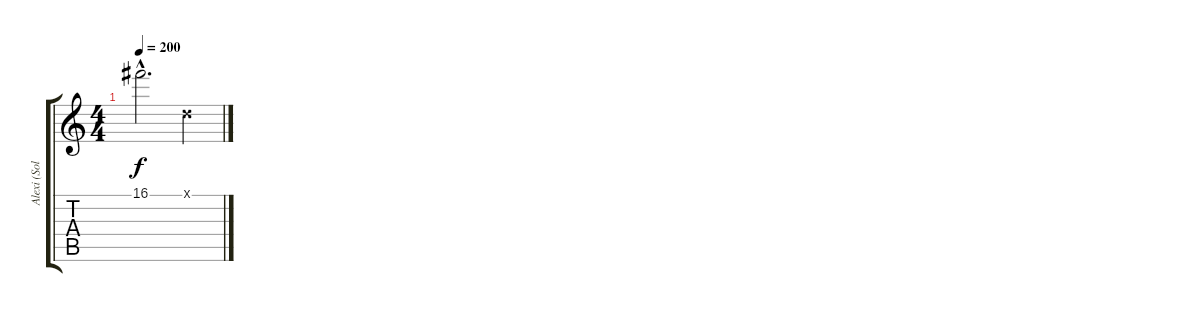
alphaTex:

\track ("Alexi (Solo)" "Alexi (Sol") {instrument distortionguitar}
\staff {score tabs}
\tuning (D4 A3 F3 C3 G2 D2) {hide}
\ts (4 4)
\tempo 200
\clef g2
\ks c
16.1{hac t}.2{d dy f} 0.1{x}.4{volume 0}
